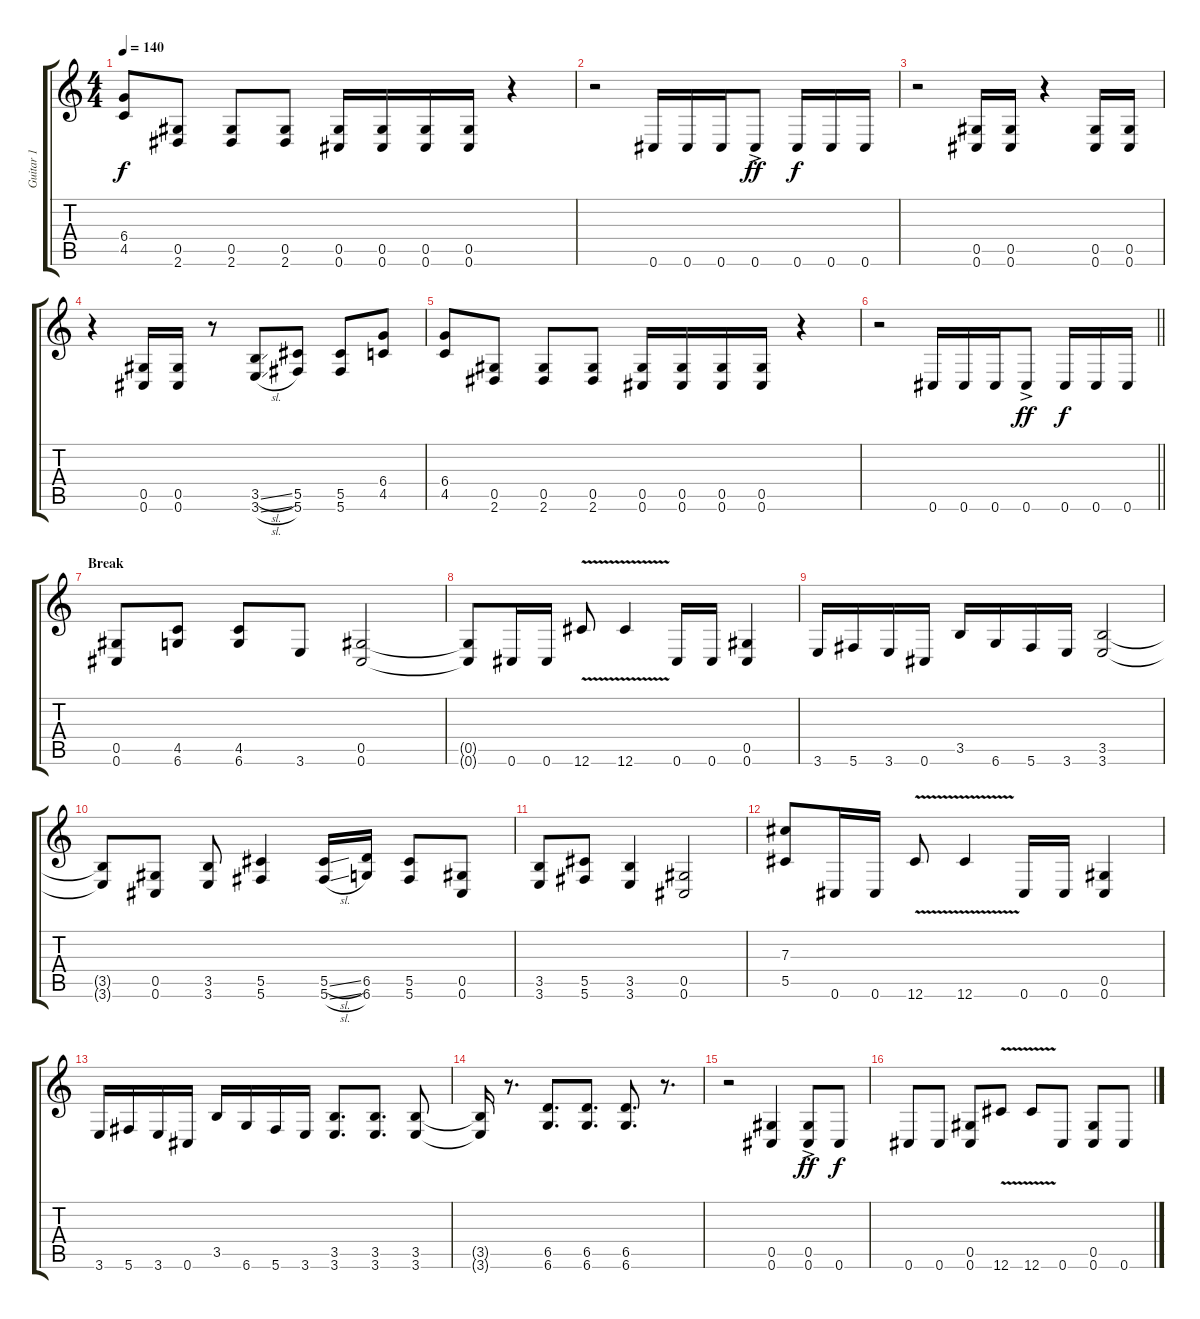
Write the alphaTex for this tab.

\track ("Guitar 1" "Guitar 1") {instrument overdrivenguitar}
\staff {score tabs}
\tuning (Eb4 Bb3 Gb3 Db3 Ab2 Db2) {hide}
\ts (4 4)
\tempo 140
\clef g2
\ks c
(6.4 4.5).8{dy f} (0.5 2.6).8 (0.5 2.6).8 (0.5 2.6).8 (0.5 0.6).16 (0.5 0.6).16 (0.5 0.6).16 (0.5 0.6).16 r.4 |
r.2 0.6.16 0.6.16 0.6.16 0.6{ac}.8{dy ff} 0.6.16{dy f} 0.6.16 0.6.16 |
r.2 (0.5 0.6).16 (0.5 0.6).16 r.4 (0.5 0.6).16 (0.5 0.6).16 |
r.4 (0.5 0.6).16 (0.5 0.6).16 r.8 (3.5{sl} 3.6{sl}).8 (5.5 5.6).8 (5.5 5.6).8 (6.4 4.5).8 |
(6.4 4.5).8 (0.5 2.6).8 (0.5 2.6).8 (0.5 2.6).8 (0.5 0.6).16 (0.5 0.6).16 (0.5 0.6).16 (0.5 0.6).16 r.4 |
\barLineRight lightlight
r.2 0.6.16 0.6.16 0.6.16 0.6{ac}.8{dy ff} 0.6.16{dy f} 0.6.16 0.6.16 |
\section ("" "Break")
(0.5 0.6).8 (4.5 6.6).8 (4.5 6.6).8 3.6.8 (0.5 0.6).2 |
(0.5{t} 0.6{t}).8 0.6.16 0.6.16 12.6{v}.8 12.6{v}.4 0.6.16 0.6.16 (0.5 0.6).4 |
3.6.16 5.6.16 3.6.16 0.6.16 3.5.16 6.6.16 5.6.16 3.6.16 (3.5 3.6).2 |
(3.5{t} 3.6{t}).8 (0.5 0.6).8 (3.5 3.6).8 (5.5 5.6).4 (5.5{sl} 5.6{sl}).16 (6.5 6.6).16 (5.5 5.6).8 (0.5 0.6).8 |
(3.5 3.6).8 (5.5 5.6).8 (3.5 3.6).4 (0.5 0.6).2 |
(7.3 5.5).8 0.6.16 0.6.16 12.6{v}.8 12.6{v}.4 0.6.16 0.6.16 (0.5 0.6).4 |
3.6.16 5.6.16 3.6.16 0.6.16 3.5.16 6.6.16 5.6.16 3.6.16 (3.5 3.6).8{d} (3.5 3.6).8{d} (3.5 3.6).8 |
(3.5{t} 3.6{t}).16 r.8{d} (6.5 6.6).8{d} (6.5 6.6).8{d} (6.5 6.6).8{d} r.8{d} |
r.2 (0.5 0.6).4 (0.5{ac} 0.6).8{dy ff} 0.6.8{dy f} |
0.6.8 0.6.8 (0.5 0.6).8 12.6{v}.8 12.6{v}.8 0.6.8 (0.5 0.6).8 0.6.8
